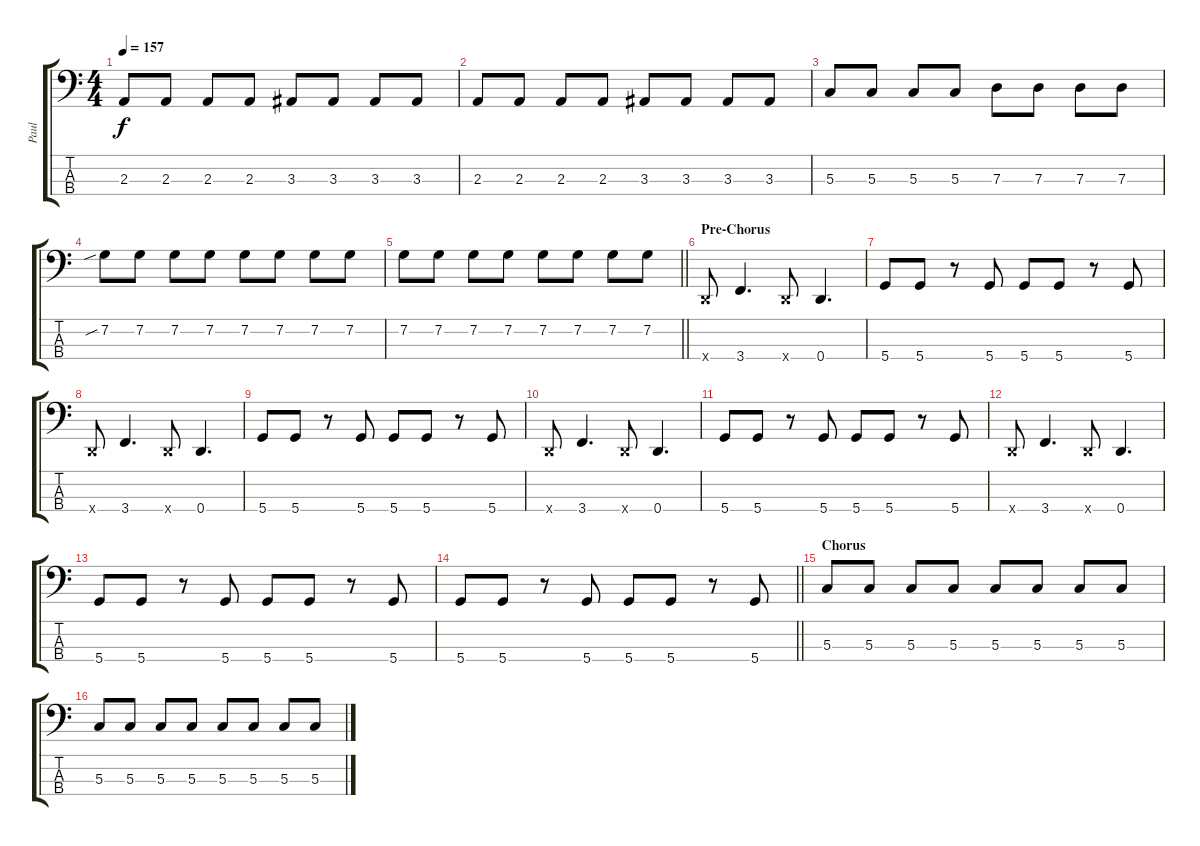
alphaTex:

\track ("Paul" "Paul") {instrument electricbassfinger}
\staff {score tabs}
\tuning (F2 C2 G1 D1) {hide}
\ts (4 4)
\tempo 157
\clef f4
\ks c
2.3.8{dy f} 2.3.8 2.3.8 2.3.8 3.3.8 3.3.8 3.3.8 3.3.8 |
2.3.8 2.3.8 2.3.8 2.3.8 3.3.8 3.3.8 3.3.8 3.3.8 |
5.3.8 5.3.8 5.3.8 5.3.8 7.3.8 7.3.8 7.3.8 7.3.8 |
7.2{sib}.8 7.2.8 7.2.8 7.2.8 7.2.8 7.2.8 7.2.8 7.2.8 |
\barLineRight lightlight
7.2.8 7.2.8 7.2.8 7.2.8 7.2.8 7.2.8 7.2.8 7.2.8 |
\section ("" "Pre-Chorus")
0.4{x}.8 3.4.4{d} 0.4{x}.8 0.4.4{d} |
5.4.8 5.4.8 r.8 5.4.8 5.4.8 5.4.8 r.8 5.4.8 |
0.4{x}.8 3.4.4{d} 0.4{x}.8 0.4.4{d} |
5.4.8 5.4.8 r.8 5.4.8 5.4.8 5.4.8 r.8 5.4.8 |
0.4{x}.8 3.4.4{d} 0.4{x}.8 0.4.4{d} |
5.4.8 5.4.8 r.8 5.4.8 5.4.8 5.4.8 r.8 5.4.8 |
0.4{x}.8 3.4.4{d} 0.4{x}.8 0.4.4{d} |
5.4.8 5.4.8 r.8 5.4.8 5.4.8 5.4.8 r.8 5.4.8 |
\barLineRight lightlight
5.4.8 5.4.8 r.8 5.4.8 5.4.8 5.4.8 r.8 5.4.8 |
\section ("" "Chorus")
5.3.8 5.3.8 5.3.8 5.3.8 5.3.8 5.3.8 5.3.8 5.3.8 |
5.3.8 5.3.8 5.3.8 5.3.8 5.3.8 5.3.8 5.3.8 5.3.8
